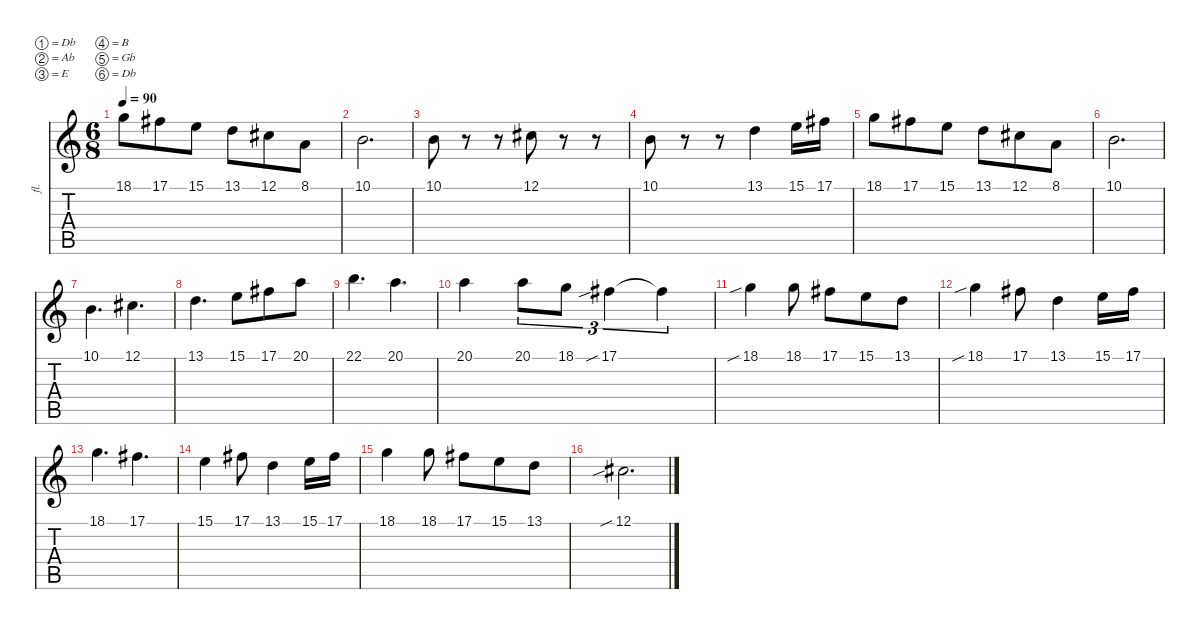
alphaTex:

\defaultSystemsLayout 4
\hideDynamics
\bracketExtendMode nobrackets
\otherSystemsTrackNameOrientation horizontal
\track ("Troy Donockley" "fl.") {instrument ocarina}
\staff {score tabs}
\tuning (Db4 Ab3 E3 B2 Gb2 Db2)
\ts (6 8)
\tempo 90
\clef g2
\ks c
18.1.8{dy f} 17.1{acc #}.8 15.1.8 13.1.8 12.1{acc #}.8 8.1.8 |
10.1.2{d} |
10.1.8 r.8 r.8 12.1{acc #}.8 r.8 r.8 |
10.1.8 r.8 r.8 13.1.4 15.1.16 17.1{acc #}.16 |
18.1.8 17.1{acc #}.8 15.1.8 13.1.8 12.1{acc #}.8 8.1.8 |
10.1.2{d} |
10.1.4{d} 12.1{acc #}.4{d} |
13.1.4{d} 15.1.8 17.1{acc #}.8 20.1.8 |
22.1.4{d} 20.1.4{d} |
20.1.4 20.1.8{tu (3 2)} 18.1.8{tu (3 2)} 17.1{sib acc #}.4{tu (3 2)} 17.1{t acc #}.4{tu (3 2)} |
18.1{sib}.4 18.1.8 17.1{acc #}.8 15.1.8 13.1.8 |
18.1{sib}.4 17.1{acc #}.8 13.1.4 15.1.16 17.1{acc #}.16 |
18.1.4{d} 17.1{acc #}.4{d} |
15.1.4 17.1{acc #}.8 13.1.4 15.1.16 17.1{acc #}.16 |
18.1.4 18.1.8 17.1{acc #}.8 15.1.8 13.1.8 |
12.1{sib acc #}.2{d}
